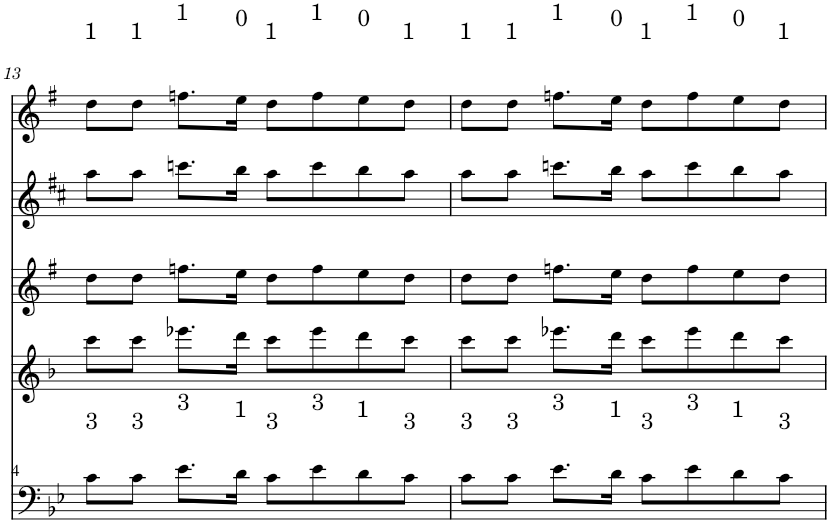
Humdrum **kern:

**kern	**kern	**kern	**kern	**kern
*part5	*part4	*part3	*part2	*part1
*staff5	*staff4	*staff3	*staff2	*staff1
*I"Trombone	*I"Flauta	*I"Saxofone Tenor	*I"Saxofone Alto	*I"Trompete Bb
*I'Trb	*I'Fl	*	*	*I'Tpt
!!LO:PB:g=z
*clefF4	*clefG2	*clefG2	*clefG2	*clefG2
*	*	*Trd8c14	*Trd5c9	*Trd1c2
*k[b-e-]	*k[b-]	*k[f#]	*k[f#c#]	*k[f#]
*M4/4	*M4/4	*M4/4	*M4/4	*M4/4
=13	=13	=13	=13	=13
!	!	!	!	!LO:TX:a:t=1
!LO:TX:a:t=3	!	!	!	!
8c\L	8ccc\L	8dd\L	8aa\L	8dd\L
!	!	!	!	!LO:TX:a:t=1
!LO:TX:a:t=3	!	!	!	!
8c\J	8ccc\J	8dd\J	8aa\J	8dd\J
!	!	!	!	!LO:TX:a:t=1
!LO:TX:a:t=3	!	!	!	!
8.e-\L	8.eee-X\L	8.ffn\L	8.cccn\L	8.ffn\L
!	!	!	!	!LO:TX:a:t=0
!LO:TX:a:t=1	!	!	!	!
16d\Jk	16ddd\Jk	16ee\Jk	16bb\Jk	16ee\Jk
!	!	!	!	!LO:TX:a:t=1
!LO:TX:a:t=3	!	!	!	!
8c\L	8ccc\L	8dd\L	8aa\L	8dd\L
!	!	!	!	!LO:TX:a:t=1
!LO:TX:a:t=3	!	!	!	!
8e-\	8eee-\	8ff\	8ccc\	8ff\
!	!	!	!	!LO:TX:a:t=0
!LO:TX:a:t=1	!	!	!	!
8d\	8ddd\	8ee\	8bb\	8ee\
!	!	!	!	!LO:TX:a:t=1
!LO:TX:a:t=3	!	!	!	!
8c\J	8ccc\J	8dd\J	8aa\J	8dd\J
=14	=14	=14	=14	=14
!	!	!	!	!LO:TX:a:t=1
!LO:TX:a:t=3	!	!	!	!
8c\L	8ccc\L	8dd\L	8aa\L	8dd\L
!	!	!	!	!LO:TX:a:t=1
!LO:TX:a:t=3	!	!	!	!
8c\J	8ccc\J	8dd\J	8aa\J	8dd\J
!	!	!	!	!LO:TX:a:t=1
!LO:TX:a:t=3	!	!	!	!
8.e-\L	8.eee-X\L	8.ffn\L	8.cccn\L	8.ffn\L
!	!	!	!	!LO:TX:a:t=0
!LO:TX:a:t=1	!	!	!	!
16d\Jk	16ddd\Jk	16ee\Jk	16bb\Jk	16ee\Jk
!	!	!	!	!LO:TX:a:t=1
!LO:TX:a:t=3	!	!	!	!
8c\L	8ccc\L	8dd\L	8aa\L	8dd\L
!	!	!	!	!LO:TX:a:t=1
!LO:TX:a:t=3	!	!	!	!
8e-\	8eee-\	8ff\	8ccc\	8ff\
!	!	!	!	!LO:TX:a:t=0
!LO:TX:a:t=1	!	!	!	!
8d\	8ddd\	8ee\	8bb\	8ee\
!	!	!	!	!LO:TX:a:t=1
!LO:TX:a:t=3	!	!	!	!
8c\J	8ccc\J	8dd\J	8aa\J	8dd\J
=	=	=	=	=
*-	*-	*-	*-	*-
